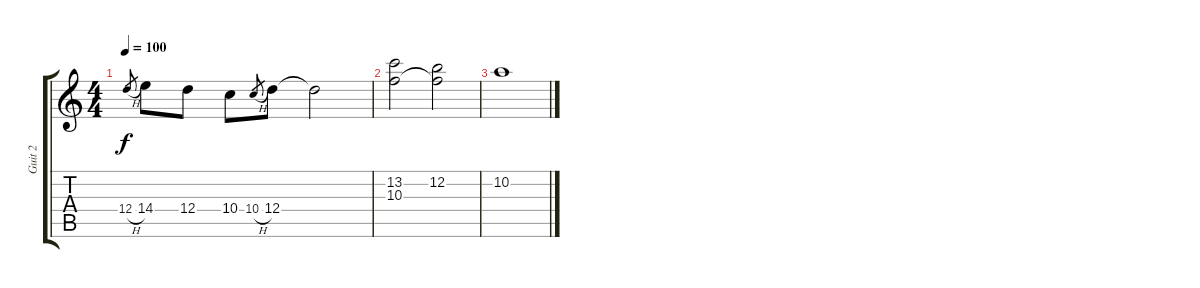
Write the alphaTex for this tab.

\track ("Guit 2" "Guit 2") {instrument acousticguitarsteel}
\staff {score tabs}
\tuning (E4 B3 G3 D3 A2 E2) {hide}
\ts (4 4)
\tempo 100
\clef g2
\ks c
12.4{h}.8{gr dy f} 14.4.8 12.4.8 10.4.8 10.4{h}.8{gr} 12.4.8 12.4{t}.2 |
(13.2 10.3).2 (12.2 10.3{t}).2 |
10.2.1
